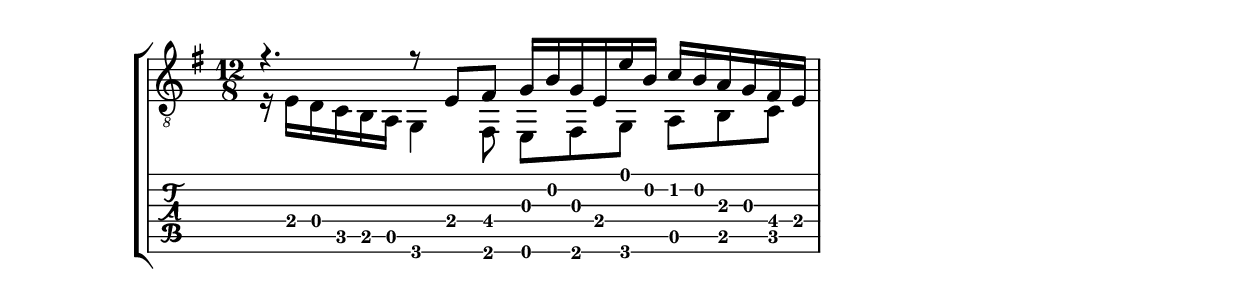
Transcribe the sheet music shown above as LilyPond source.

%% Do not edit this file; it is automatically
%% generated from LSR http://lsr.dsi.unimi.it
%% This file is in the public domain.
\version "2.13.10"

\header {
  lsrtags = "fretted-strings"

%% Translation of GIT committish: 5cab62e8738ff02eead438042743116391f306f5
  texidoces = "
La polifonía se crea de la misma forma en un @code{TabStaff} que
en una pauta normal.

"
  doctitlees = "Polifonía en tablaturas"

%% Translation of GIT committish: d96023d8792c8af202c7cb8508010c0d3648899d
  texidocde = "
Polyphonie kann in einer Tabulatur (@code{TabStaff}) genauso wie in einem
normalen Notensystem erstellt werden.

"
  doctitlede = "Polyphonie in einer Tabulatur"
%% Translation of GIT committish: 3f880f886831b8c72c9e944b3872458c30c6c839

  texidocfr = "
Une section polyphonique s'obtient dans un @code{TabStaff} de la
même manière que dans une portée normale.

"
  doctitlefr = "Polyphonie en mode tablature"


  texidoc = "
Polyphony is created the same way in a @code{TabStaff} as in a regular
staff.

"
  doctitle = "Polyphony in tablature"
} % begin verbatim

upper = \relative c' {
  \time 12/8
  \key e \minor
  \voiceOne
  r4. r8 e, fis g16 b g e e' b c b a g fis e
}

lower = \relative c {
  \key e \minor
  \voiceTwo
  r16 e d c b a g4 fis8 e fis g a b c
}

\score {
  <<
    \new StaffGroup = "tab with traditional" <<
      \new Staff = "guitar traditional" <<
        \clef "treble_8"
        \context Voice = "upper" \upper
        \context Voice = "lower" \lower
      >>
      \new TabStaff = "guitar tab" <<
        \context TabVoice = "upper" \upper
        \context TabVoice = "lower" \lower
      >>
    >>
  >>
}

